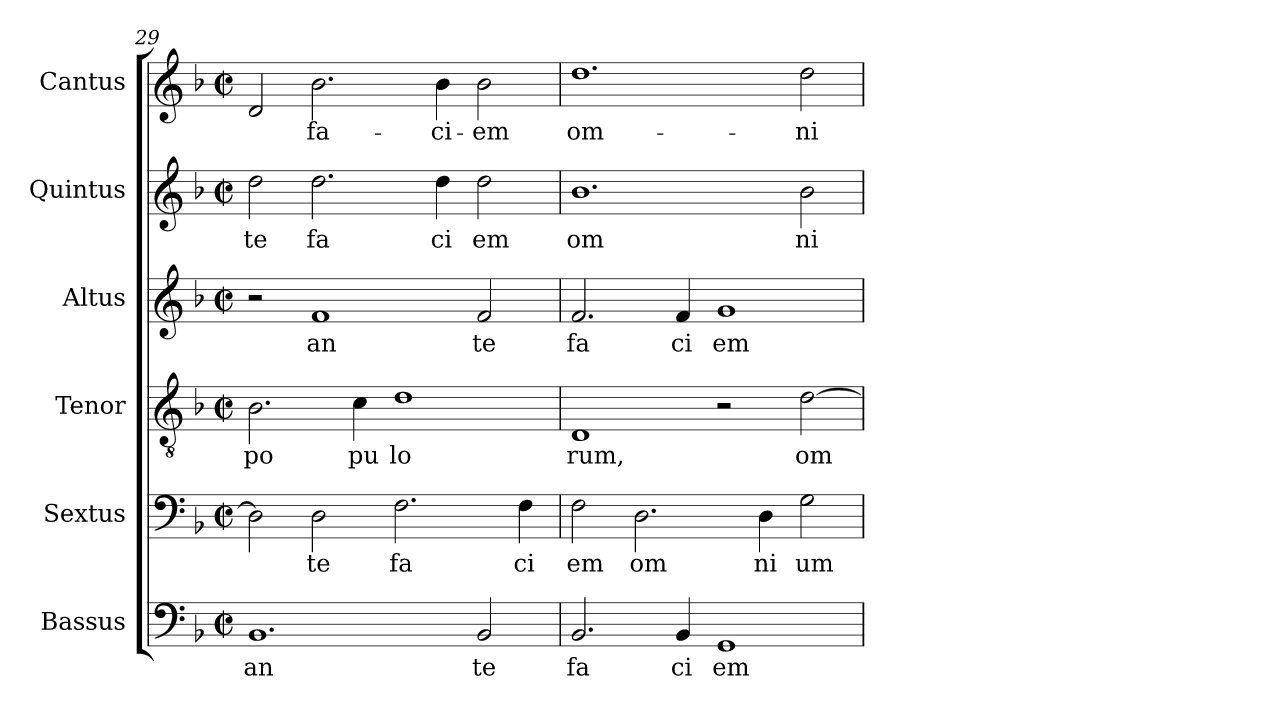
**kern	**text	**kern	**text	**kern	**text	**kern	**text	**kern	**text	**kern	**text
*part6	*part6	*part5	*part5	*part4	*part4	*part3	*part3	*part2	*part2	*part1	*part1
*staff6	*staff6	*staff5	*staff5	*staff4	*staff4	*staff3	*staff3	*staff2	*staff2	*staff1	*staff1
*I"Bassus	*	*I"Sextus	*	*I"Tenor	*	*I"Altus	*	*I"Quintus	*	*I"Cantus	*
*clefF4	*	*clefF4	*	*clefGv2	*	*clefG2	*	*clefG2	*	*clefG2	*
*k[b-]	*	*k[b-]	*	*k[b-]	*	*k[b-]	*	*k[b-]	*	*k[b-]	*
*F:	*	*F:	*	*F:	*	*F:	*	*F:	*	*F:	*
*M2/2	*	*M2/2	*	*M2/2	*	*M2/2	*	*M2/2	*	*M2/2	*
*met(c|)	*	*met(c|)	*	*met(c|)	*	*met(c|)	*	*met(c|)	*	*met(c|)	*
=29	=29	=29	=29	=29	=29	=29	=29	=29	=29	=29	=29
!	!LO:LY:b:cj	!	!	!	!LO:LY:b:cj	!	!	!	!LO:LY:b:cj	!	!
1.BB-	an	2D\]	.	2.B-\	po	2r	.	2dd\	te	2d/	.
!	!	!	!LO:LY:b:cj	!	!	!	!LO:LY:b:cj	!	!LO:LY:b:cj	!	!LO:LY:b:cj
.	.	2D\	te	.	.	1f	an	2.dd\	fa	2.b-\	fa-
!	!	!	!	!	!LO:LY:b:cj	!	!	!	!	!	!
.	.	.	.	4c\	pu	.	.	.	.	.	.
!	!	!	!LO:LY:b:cj	!	!LO:LY:b:cj	!	!	!	!	!	!
.	.	2.F\	fa	1d	lo	.	.	.	.	.	.
!	!	!	!	!	!	!	!	!	!LO:LY:b:cj	!	!LO:LY:b:cj
.	.	.	.	.	.	.	.	4dd\	ci	4b-\	-ci-
!	!LO:LY:b:cj	!	!	!	!	!	!LO:LY:b:cj	!	!LO:LY:b:cj	!	!LO:LY:b:cj
2BB-/	te	.	.	.	.	2f/	te	2dd\	em	2b-\	-em
!	!	!	!LO:LY:b:cj	!	!	!	!	!	!	!	!
.	.	4F\	ci	.	.	.	.	.	.	.	.
=30	=30	=30	=30	=30	=30	=30	=30	=30	=30	=30	=30
!	!LO:LY:b:cj	!	!LO:LY:b:cj	!	!LO:LY:b:cj	!	!LO:LY:b:cj	!	!LO:LY:b:cj	!	!LO:LY:b:cj
2.BB-/	fa	2F\	em	1D	rum,	2.f/	fa	1.b-	om	1.dd	om-
!	!	!	!LO:LY:b:cj	!	!	!	!	!	!	!	!
.	.	2.D\	om	.	.	.	.	.	.	.	.
!	!LO:LY:b:cj	!	!	!	!	!	!LO:LY:b:cj	!	!	!	!
4BB-/	ci	.	.	.	.	4f/	ci	.	.	.	.
!	!LO:LY:b:cj	!	!	!	!	!	!LO:LY:b:cj	!	!	!	!
1GG	em	.	.	2r	.	1g	em	.	.	.	.
!	!	!	!LO:LY:b:cj	!	!	!	!	!	!	!	!
.	.	4D\	ni	.	.	.	.	.	.	.	.
!	!	!	!LO:LY:b:cj	!	!LO:LY:b	!	!	!	!LO:LY:b:cj	!	!LO:LY:b:cj
.	.	2G\	um	[>2d\	om	.	.	2b-\	ni	2dd\	-ni-
=	=	=	=	=	=	=	=	=	=	=	=
*-	*-	*-	*-	*-	*-	*-	*-	*-	*-	*-	*-
